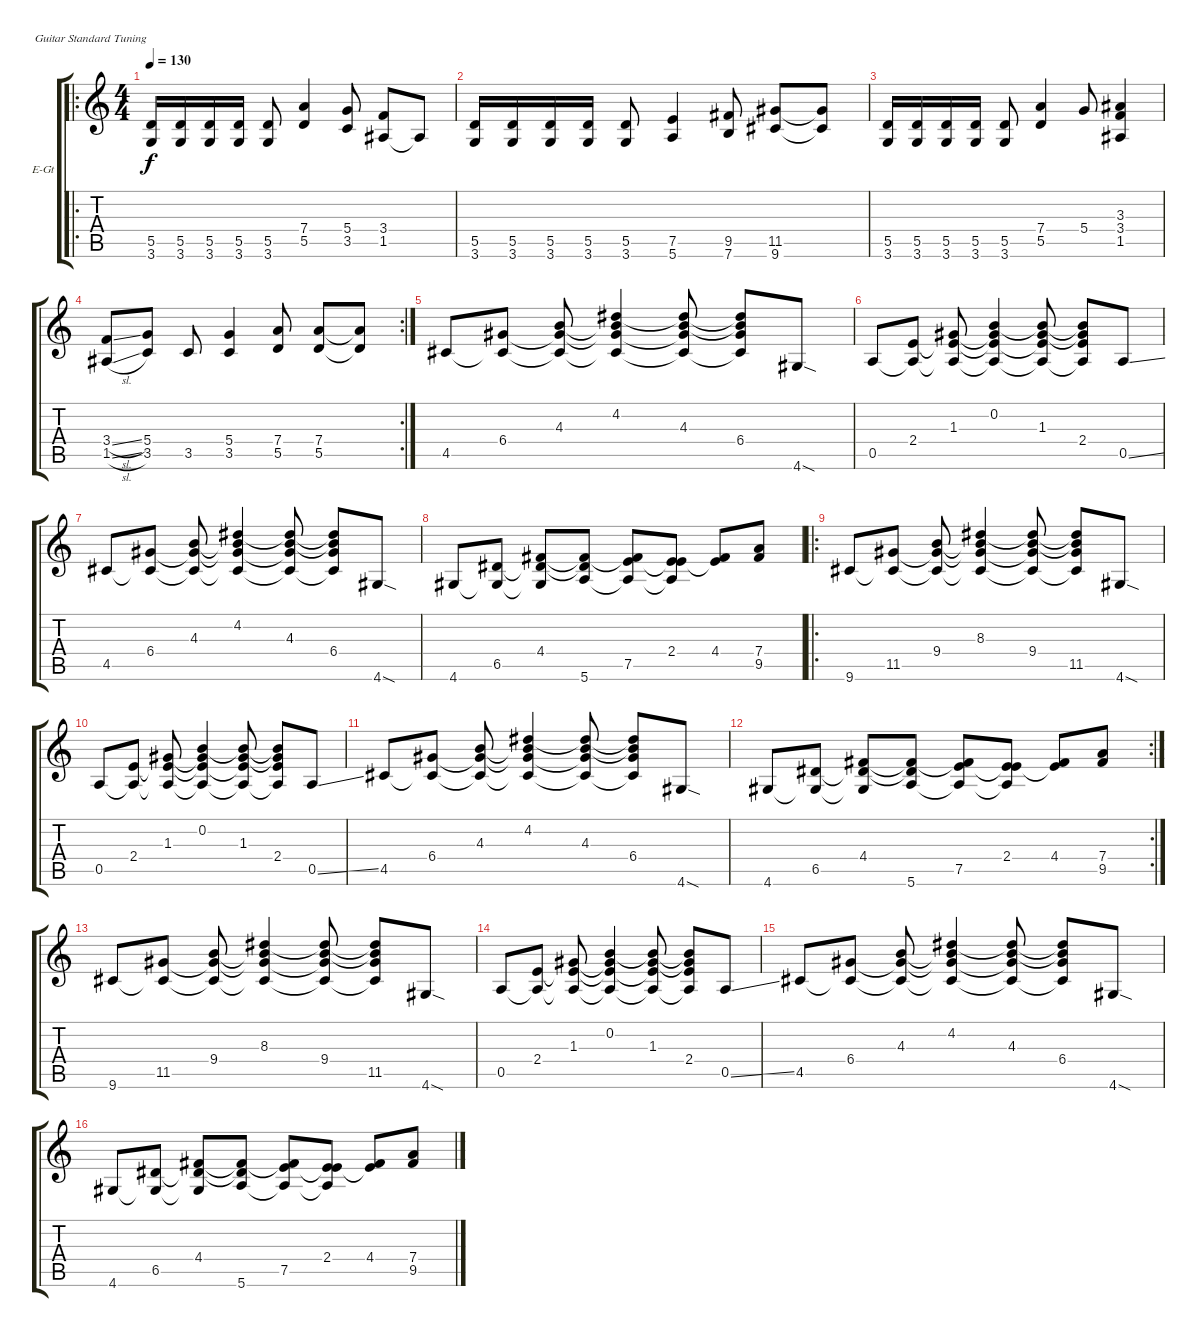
\defaultSystemsLayout 4
\bracketExtendMode groupsimilarinstruments
\firstSystemTrackNameOrientation horizontal
\otherSystemsTrackNameOrientation horizontal
\track ("Ритм" "E-Gt") {instrument distortionguitar}
\staff {score tabs}
\tuning (E4 B3 G3 D3 A2 E2)
\ro
\ts (4 4)
\tempo 130
\clef g2
\ks c
(5.5 3.6).16{dy f} (5.5 3.6).16 (5.5 3.6).16 (5.5 3.6).16 (5.5 3.6).8 (7.4 5.5).4 (5.4 3.5).8 (1.5 3.4).8 1.5{t}.8 |
(5.5 3.6).16 (5.5 3.6).16 (5.5 3.6).16 (5.5 3.6).16 (5.5 3.6).8 (7.5 5.6).4 (9.5 7.6).8 (11.5 9.6).8 (11.5{t} 9.6{t}).8 |
(5.5 3.6).16 (5.5 3.6).16 (5.5 3.6).16 (5.5 3.6).16 (5.5 3.6).8 (7.4 5.5).4 5.4.8 (3.3 3.4 1.5).4 |
\rc 2
(3.4{sl} 1.5{sl}).8 (5.4 3.5).8 3.5.8 (5.4 3.5).4 (7.4 5.5).8 (7.4 5.5).8 (7.4{t} 5.5{t}).8 |
4.5.8 (6.4 4.5{t}).8 (4.3 6.4{t} 4.5{t}).8 (4.2 4.3{t} 6.4{t} 4.5{t}).4 (4.3 6.4{t} 4.2{t} 4.5{t}).8 (4.2{t} 4.3{t} 6.4 4.5{t}).8 4.6{sod}.8 |
0.5.8 (2.4 0.5{t}).8 (1.3 2.4{t} 0.5{t}).8 (0.2 1.3{t} 2.4{t} 0.5{t}).4 (1.3 2.4{t} 0.2{t} 0.5{t}).8 (0.2{t} 1.3{t} 2.4 0.5{t}).8 0.5{ss}.8 |
4.5.8 (6.4 4.5{t}).8 (4.3 6.4{t} 4.5{t}).8 (4.2 4.3{t} 6.4{t} 4.5{t}).4 (4.3 6.4{t} 4.2{t} 4.5{t}).8 (4.2{t} 4.3{t} 6.4 4.5{t}).8 4.6{sod}.8 |
4.6.8 (6.5 4.6{t}).8 (4.4 4.6{t} 6.5{t}).8 (6.5{t} 5.6 4.4{t}).8 (4.4{t} 7.5 5.6{t}).8 (7.5{t} 2.4 5.6{t}).8 (7.5{t} 4.4).8 (7.4 9.5).8 |
\ro
9.6.8 (11.5 9.6{t}).8 (9.4 11.5{t} 9.6{t}).8 (8.3 9.4{t} 11.5{t} 9.6{t}).4 (9.4 11.5{t} 8.3{t} 9.6{t}).8 (8.3{t} 9.4{t} 11.5 9.6{t}).8 4.6{sod}.8 |
0.5.8 (2.4 0.5{t}).8 (1.3 2.4{t} 0.5{t}).8 (0.2 1.3{t} 2.4{t} 0.5{t}).4 (1.3 2.4{t} 0.2{t} 0.5{t}).8 (0.2{t} 1.3{t} 2.4 0.5{t}).8 0.5{ss}.8 |
4.5.8 (6.4 4.5{t}).8 (4.3 6.4{t} 4.5{t}).8 (4.2 4.3{t} 6.4{t} 4.5{t}).4 (4.3 6.4{t} 4.2{t} 4.5{t}).8 (4.2{t} 4.3{t} 6.4 4.5{t}).8 4.6{sod}.8 |
\rc 2
4.6.8 (6.5 4.6{t}).8 (4.4 4.6{t} 6.5{t}).8 (6.5{t} 5.6 4.4{t}).8 (4.4{t} 7.5 5.6{t}).8 (7.5{t} 2.4 5.6{t}).8 (7.5{t} 4.4).8 (7.4 9.5).8 |
9.6.8 (11.5 9.6{t}).8 (9.4 11.5{t} 9.6{t}).8 (8.3 9.4{t} 11.5{t} 9.6{t}).4 (9.4 11.5{t} 8.3{t} 9.6{t}).8 (8.3{t} 9.4{t} 11.5 9.6{t}).8 4.6{sod}.8 |
0.5.8 (2.4 0.5{t}).8 (1.3 2.4{t} 0.5{t}).8 (0.2 1.3{t} 2.4{t} 0.5{t}).4 (1.3 2.4{t} 0.2{t} 0.5{t}).8 (0.2{t} 1.3{t} 2.4 0.5{t}).8 0.5{ss}.8 |
4.5.8 (6.4 4.5{t}).8 (4.3 6.4{t} 4.5{t}).8 (4.2 4.3{t} 6.4{t} 4.5{t}).4 (4.3 6.4{t} 4.2{t} 4.5{t}).8 (4.2{t} 4.3{t} 6.4 4.5{t}).8 4.6{sod}.8 |
4.6.8 (6.5 4.6{t}).8 (4.4 4.6{t} 6.5{t}).8 (6.5{t} 5.6 4.4{t}).8 (4.4{t} 7.5 5.6{t}).8 (7.5{t} 2.4 5.6{t}).8 (7.5{t} 4.4).8 (7.4 9.5).8
